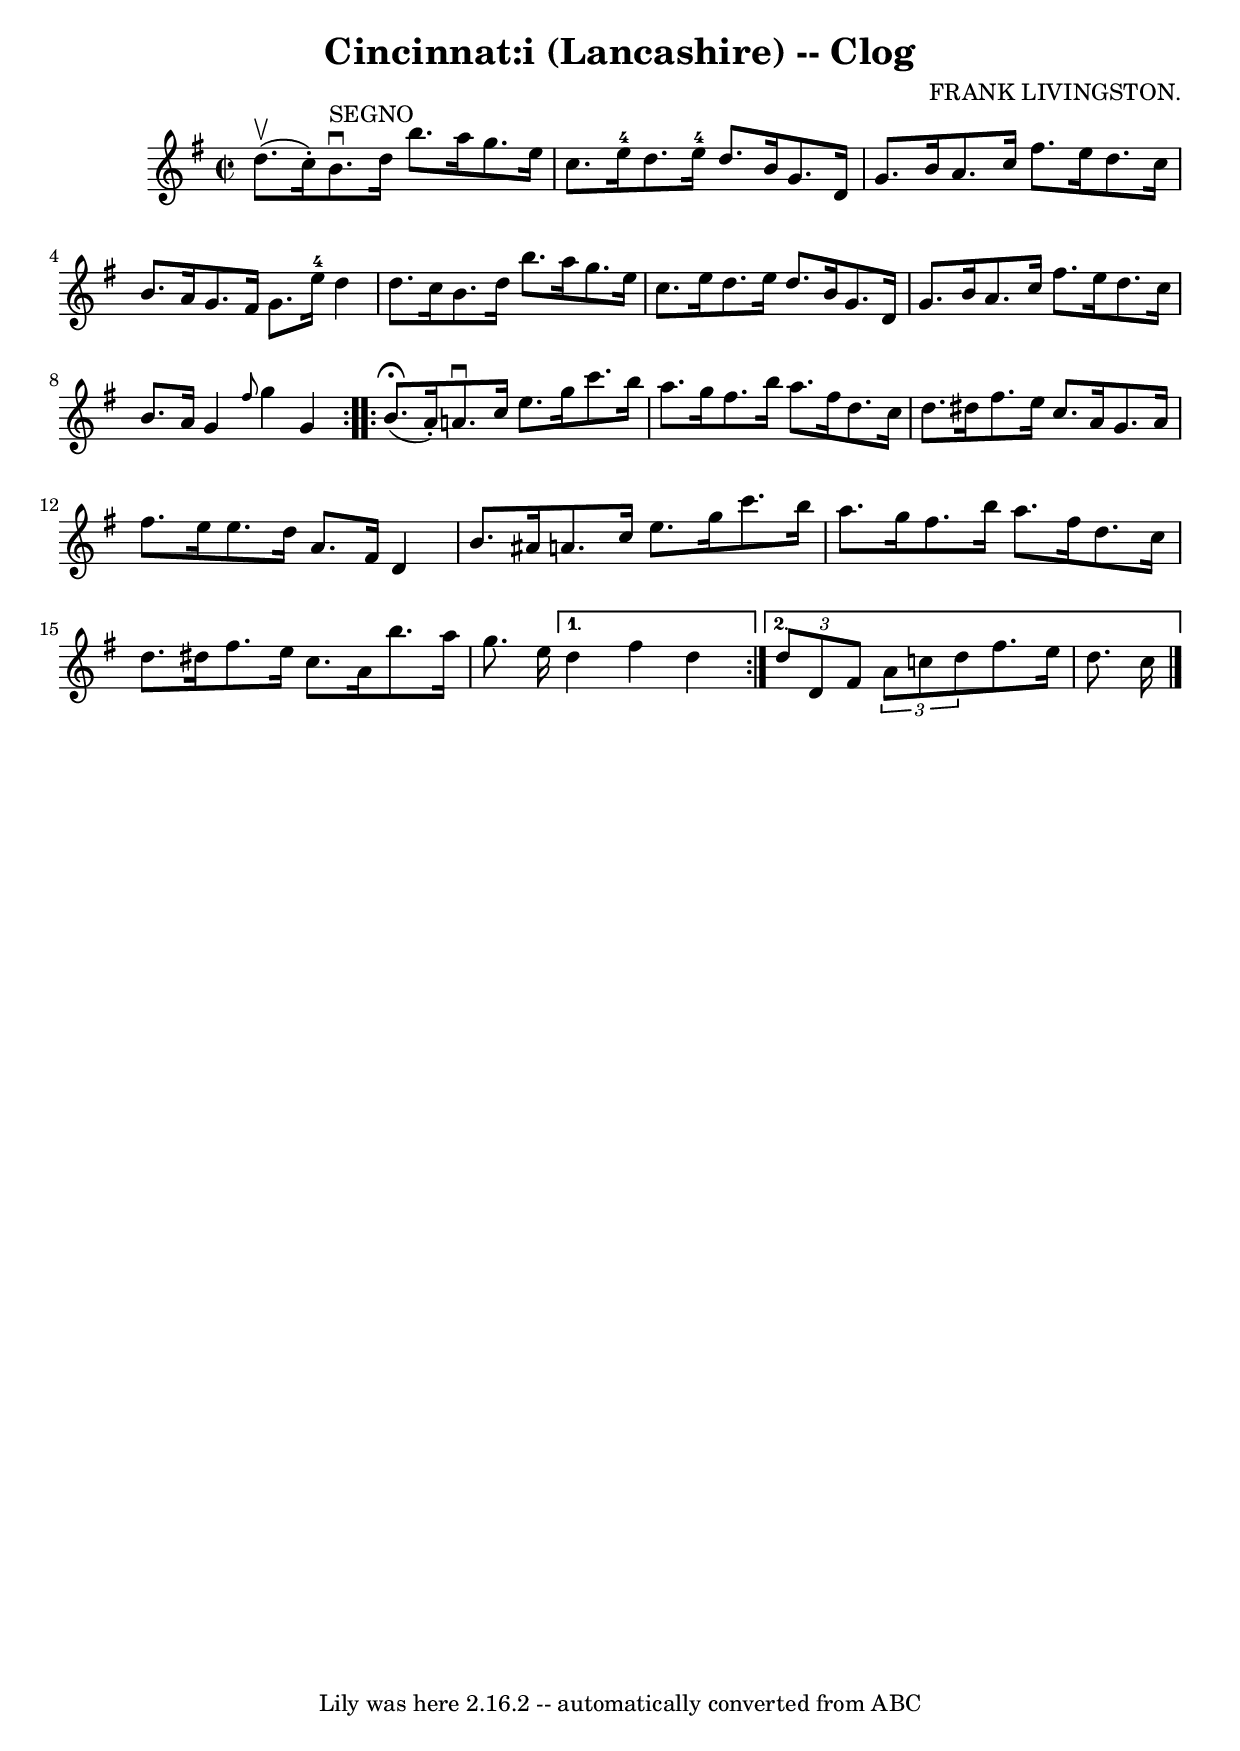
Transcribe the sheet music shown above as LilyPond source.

\version "2.16.2"
\include "Mammoth.ily"
\header {
  %% book = "Ryan's Mammoth Collection"
  composer = "FRANK LIVINGSTON."
  crossRefNumber = "1"
  footnotes = "\\\\160 952"
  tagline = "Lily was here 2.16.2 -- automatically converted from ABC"
  title = "Cincinnat:i (Lancashire) -- Clog"

}
voicedefault =  {



  \repeat volta 2 {

    \override Staff.TimeSignature #'style = #'C
    \time 2/2 
    \key g \major
    d''8.^\upbow(c''16 -.)   |
    b'8.^"SEGNO"^\downbow d''16 b''8. a''16 g''8. e''16 c''8. e''16 
    -4   |
    d''8. e''16-4 d''8. b'16 g'8. d'16 g'8.   
    b'16    |
    a'8. c''16 fis''8. e''16 d''8. c''16 b'8. 
    a'16    |
    g'8. fis'16 g'8. e''16-4 d''4 d''8.    
    c''16    |
    b'8. d''16 b''8. a''16 g''8. e''16    
    c''8. e''16    |
    d''8. e''16 d''8. b'16 g'8. d'16    
    g'8. b'16    |
    a'8. c''16 fis''8. e''16 d''8. c''16  
    b'8. a'16    |
    g'4  \grace { fis''8  
		} g''4 g'4    
  }     

  \repeat volta 2 {
    b'8.^\fermata(a'16 -.) |
    a'!8.^\downbow 
    c''16 e''8. g''16 c'''8. b''16 a''8. g''16    |
    
    fis''8. b''16 a''8. fis''16 d''8. c''16 d''8. dis''16    
    |
    fis''8. e''16 c''8. a'16 g'8. a'16 fis''8.    
    e''16    |
    e''8. d''16 a'8. fis'16 d'4 b'8. ais'16 
    |
    a'!8. c''16 e''8. g''16 c'''8. b''16 a''8.    
    g''16    |
    fis''8. b''16 a''8. fis''16 d''8. c''16    
    d''8. dis''16    |
    fis''8. e''16 c''8. a'16 b''8.    
    a''16 g''8. e''16    
  } \alternative{{ d''4 fis''4 d''4  
		 } {   
		   \times 2/3 { d''8 d'8 fis'8  
			      }   \times 2/3 { a'8 c''!8 d''8  
					     } 
		   fis''8. e''16 d''8. c''16        \bar "|."   
		 }
	       }

}

\score{
  <<

    \context Staff="default"
    {
      \voicedefault 
      
    }

  >>
  \layout {
    
  }
  \midi {
  }

}
